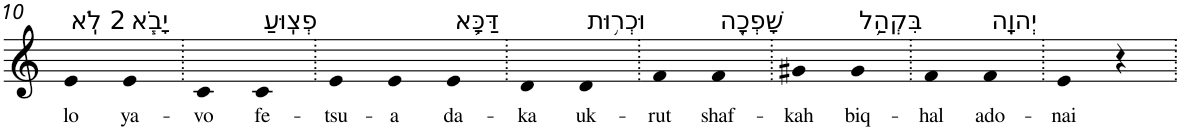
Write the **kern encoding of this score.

**kern	**text
*part1	*part1
*staff1	*staff1
*I"Piano	*
*I'Pno	*
!!LO:PB:g=z
*clefG2	*
*k[]	*
=10	=10
!LO:TX:a:t=2 לֹֽא	!
!	!LO:LY:b
4e	lo
!LO:TX:a:t=יָבֹ֧א	!
!	!LO:LY:b
4e	ya-
=11.	=11.
!	!LO:LY:b
4c	-vo
!LO:TX:a:t=פְצֽוּעַ	!
!	!LO:LY:b
4c	fe-
=12.	=12.
!	!LO:LY:b
4e	-tsu-
!	!LO:LY:b
4e	-a
!LO:TX:a:t=דַּכָּ֛א	!
!	!LO:LY:b
4e	da-
=13.	=13.
!	!LO:LY:b
4d	-ka
!LO:TX:a:t=וּכְר֥וּת	!
!	!LO:LY:b
4d	uk-
=14.	=14.
!	!LO:LY:b
4f	-rut
!LO:TX:a:t=שָׁפְכָ֖ה	!
!	!LO:LY:b
4f	shaf-
=15.	=15.
!	!LO:LY:b
4g#X	-kah
!LO:TX:a:t=בִּקְהַ֥ל	!
!	!LO:LY:b
4g#	biq-
=16.	=16.
!	!LO:LY:b
4f	-hal
!LO:TX:a:t=יְהוָֽה	!
!	!LO:LY:b
4f	ado-
=17.	=17.
!	!LO:LY:b
4e	-nai
4r	.
=.	=.
*-	*-
